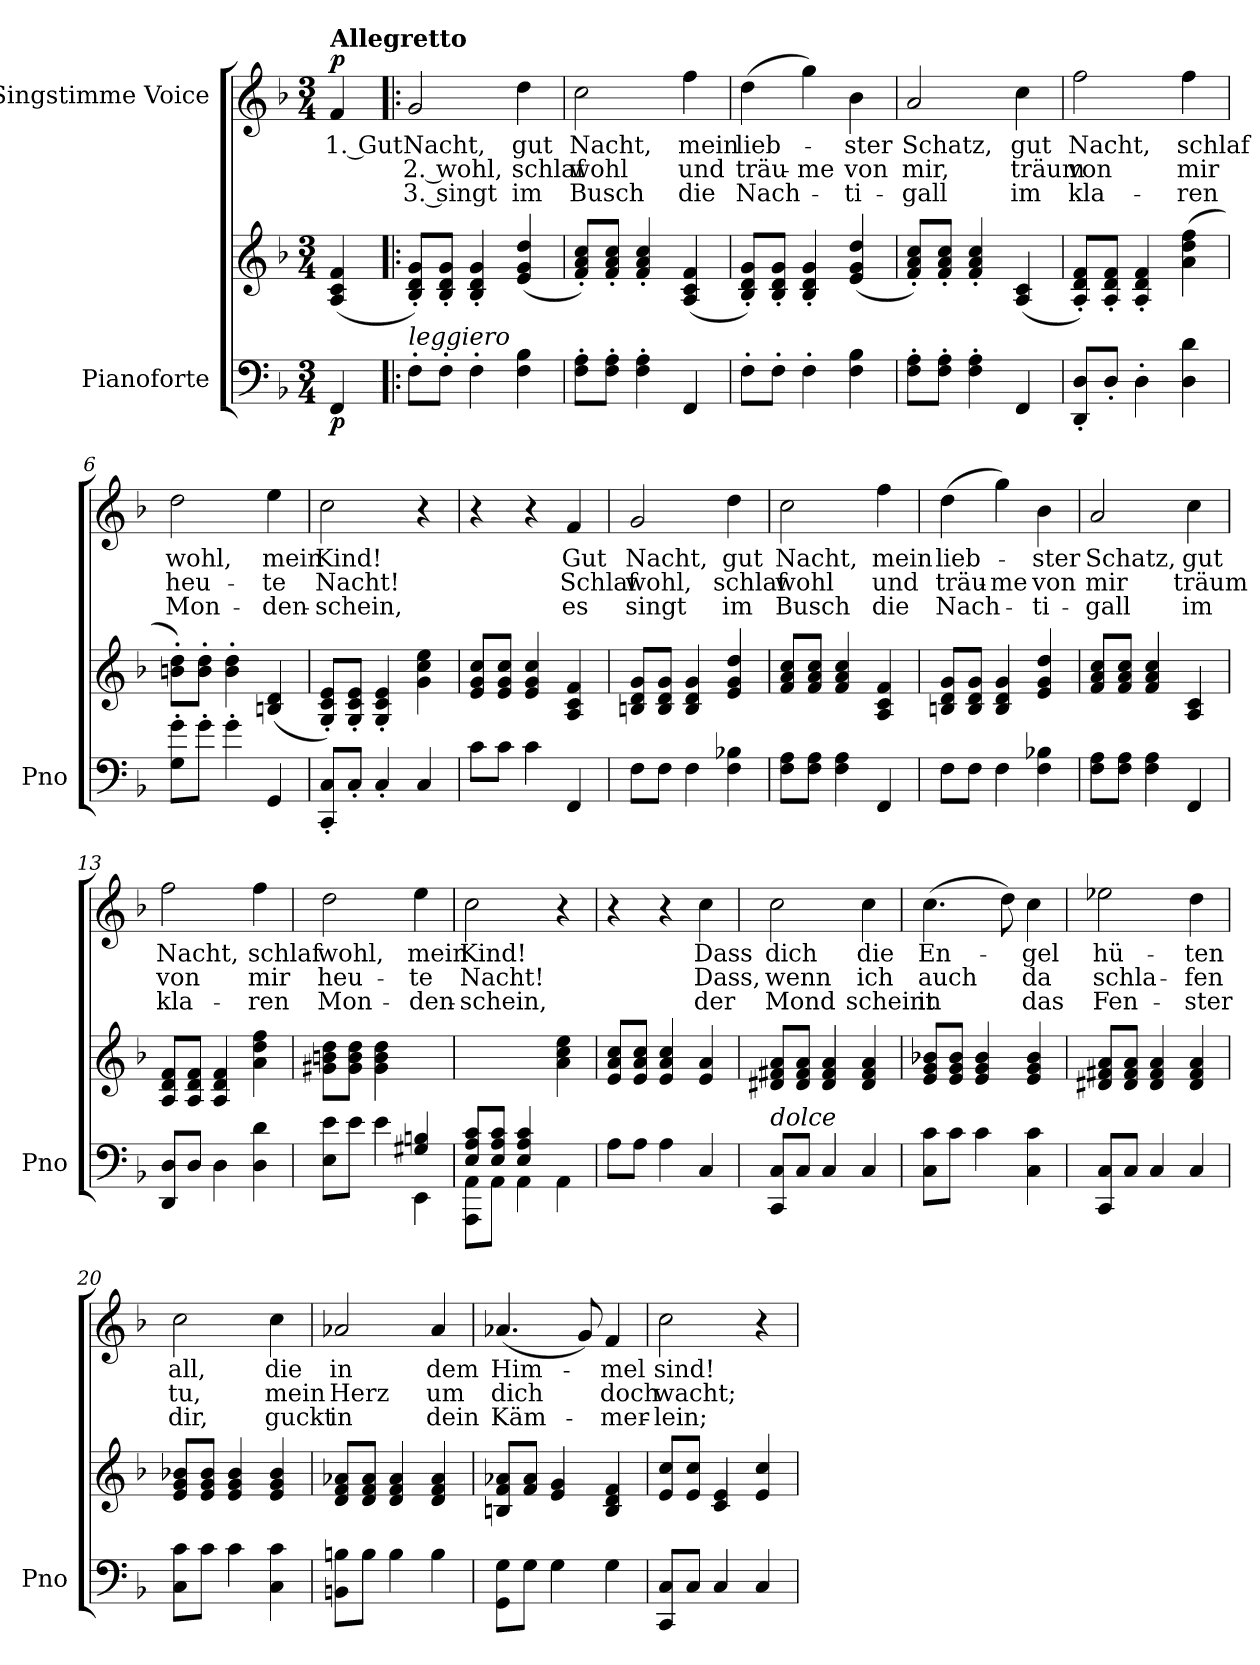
**kern	**kern	**dynam	**kern	**text	**text	**text	**dynam
*part2	*part2	*part2	*part1	*part1	*part1	*part1	*part1
*staff3	*staff2	*staff2/3	*staff1	*staff1	*staff1	*staff1	*staff1
*I"Pianoforte	*	*	*I"Singstimme Voice	*	*	*	*
*I'Pno	*	*	*	*	*	*	*
*clefF4	*clefG2	*	*clefG2	*	*	*	*
*k[b-]	*k[b-]	*	*k[b-]	*	*	*	*
*M3/4	*M3/4	*	*M3/4	*	*	*	*
=	=	=	=	=	=	=	=
!	!	!	!LO:TX:a:B:t=Allegretto	!	!	!	!
!	!	!LO:DY:b=2	!	!	!	!	!LO:DY:a
4FF/	(4A/ 4c/ 4f/	p	4f/	1. Gut	.	.	p
=1!|:	=1!|:	=1!|:	=1!|:	=1!|:	=1!|:	=1!|:	=1!|:
!LO:TX:i:t=leggiero	!	!	!	!	!	!	!
8F'\L	8B-/' 8d/' 8g/'L)	.	2g/	Nacht,	2. wohl,	3. singt	.
8F'\J	8B-/' 8d/' 8g/'J	.	.	.	.	.	.
4F'\	4B-/' 4d/' 4g/'	.	.	.	.	.	.
4F\ 4B-\	(4e/ 4g/ 4dd/	.	4dd\	gut	schlaf	im	.
=2	=2	=2	=2	=2	=2	=2	=2
8F\' 8A\'L	8f/' 8a/' 8cc/'L)	.	2cc\	Nacht,	wohl	Busch	.
8F\' 8A\'J	8f/' 8a/' 8cc/'J	.	.	.	.	.	.
4F\' 4A\'	4f/' 4a/' 4cc/'	.	.	.	.	.	.
4FF/	(4A/ 4c/ 4f/	.	4ff\	mein	und	die	.
=3	=3	=3	=3	=3	=3	=3	=3
8F'\L	8B-/' 8d/' 8g/'L)	.	(4dd\	lieb-	träu-	Nach-	.
8F'\J	8B-/' 8d/' 8g/'J	.	.	.	.	.	.
4F'\	4B-/' 4d/' 4g/'	.	4gg\)	.	-me	.	.
4F\ 4B-\	(4e/ 4g/ 4dd/	.	4b-\	-ster	von	-ti-	.
=4	=4	=4	=4	=4	=4	=4	=4
8F\' 8A\'L	8f/' 8a/' 8cc/'L)	.	2a/	Schatz,	mir,	-gall	.
8F\' 8A\'J	8f/' 8a/' 8cc/'J	.	.	.	.	.	.
4F\' 4A\'	4f/' 4a/' 4cc/'	.	.	.	.	.	.
4FF/	(4A/ 4c/	.	4cc\	gut	träum	im	.
=5	=5	=5	=5	=5	=5	=5	=5
8DD/' 8D/'L	8A/' 8d/' 8f/'L)	.	2ff\	Nacht,	von	kla-	.
8D'/J	8A/' 8d/' 8f/'J	.	.	.	.	.	.
4D'\	4A/' 4d/' 4f/'	.	.	.	.	.	.
4D\ 4d\	(4a\ 4dd\ 4ff\	.	4ff\	schlaf	mir	-ren	.
=6	=6	=6	=6	=6	=6	=6	=6
8G\' 8g\'L	8bn\' 8dd\'L)	.	2dd\	wohl,	heu-	Mon-	.
8g'\J	8b\' 8dd\'J	.	.	.	.	.	.
4g'\	4b\' 4dd\'	.	.	.	.	.	.
4GG/	(4Bn/ 4d/	.	4ee\	mein	-te	-den-	.
=7	=7	=7	=7	=7	=7	=7	=7
8CC/' 8C/'L	8G/' 8c/' 8e/'L)	.	2cc\	Kind!	Nacht!	-schein,	.
8C'/J	8G/' 8c/' 8e/'J	.	.	.	.	.	.
4C'</	4G/' 4c/' 4e/'	.	.	.	.	.	.
4C/	4g\ 4cc\ 4ee\	.	4r	.	.	.	.
=8	=8	=8	=8	=8	=8	=8	=8
8c\L	8e/ 8g/ 8cc/L	.	4r	.	.	.	.
8c\J	8e/ 8g/ 8cc/J	.	.	.	.	.	.
4c\	4e/ 4g/ 4cc/	.	4r	.	.	.	.
4FF/	4A/ 4c/ 4f/	.	4f/	Gut	Schlaf	es	.
=9	=9	=9	=9	=9	=9	=9	=9
8F\L	8Bn/ 8d/ 8g/L	.	2g/	Nacht,	wohl,	singt	.
8F\J	8B/ 8d/ 8g/J	.	.	.	.	.	.
4F\	4B/ 4d/ 4g/	.	.	.	.	.	.
4F\ 4B-X\	4e/ 4g/ 4dd/	.	4dd\	gut	schlaf	im	.
=10	=10	=10	=10	=10	=10	=10	=10
8F\ 8A\L	8f/ 8a/ 8cc/L	.	2cc\	Nacht,	wohl	Busch	.
8F\ 8A\J	8f/ 8a/ 8cc/J	.	.	.	.	.	.
4F\ 4A\	4f/ 4a/ 4cc/	.	.	.	.	.	.
4FF/	4A/ 4c/ 4f/	.	4ff\	mein	und	die	.
=11	=11	=11	=11	=11	=11	=11	=11
8F\L	8Bn/ 8d/ 8g/L	.	(4dd\	lieb-	träu-	Nach-	.
8F\J	8B/ 8d/ 8g/J	.	.	.	.	.	.
4F\	4B/ 4d/ 4g/	.	4gg\)	.	-me	.	.
4F\ 4B-X\	4e/ 4g/ 4dd/	.	4b-\	-ster	von	-ti-	.
=12	=12	=12	=12	=12	=12	=12	=12
8F\ 8A\L	8f/ 8a/ 8cc/L	.	2a/	Schatz,	mir	-gall	.
8F\ 8A\J	8f/ 8a/ 8cc/J	.	.	.	.	.	.
4F\ 4A\	4f/ 4a/ 4cc/	.	.	.	.	.	.
4FF/	4A/ 4c/	.	4cc\	gut	träum	im	.
=13	=13	=13	=13	=13	=13	=13	=13
8DD/ 8D/L	8A/ 8d/ 8f/L	.	2ff\	Nacht,	von	kla-	.
8D/J	8A/ 8d/ 8f/J	.	.	.	.	.	.
4D\	4A/ 4d/ 4f/	.	.	.	.	.	.
4D\ 4d\	4a\ 4dd\ 4ff\	.	4ff\	schlaf	mir	-ren	.
=14	=14	=14	=14	=14	=14	=14	=14
*^	*	*	*	*	*	*	*
2ryy	8E\ 8e\L	8g#X\ 8bn\ 8dd\L	.	2dd\	wohl,	heu-	Mon-	.
.	8e\J	8g#\ 8b\ 8dd\J	.	.	.	.	.	.
.	4e\	4g#\ 4b\ 4dd\	.	.	.	.	.	.
4G#X/ 4Bn/	4EE\	4ryy	.	4ee\	mein	-te	-den-	.
=15	=15	=15	=15	=15	=15	=15	=15	=15
8E/ 8A/ 8c/L	8AAA\ 8AA\L	2ryy	.	2cc\	Kind!	Nacht!	-schein,	.
8E/ 8A/ 8c/J	8AA\J	.	.	.	.	.	.	.
4E/ 4A/ 4c/	4AA\	.	.	.	.	.	.	.
4ryy	4AA\	4a\ 4cc\ 4ee\	.	4r	.	.	.	.
*v	*v	*	*	*	*	*	*	*
=16	=16	=16	=16	=16	=16	=16	=16
8A\L	8e/ 8a/ 8cc/L	.	4r	.	.	.	.
8A\J	8e/ 8a/ 8cc/J	.	.	.	.	.	.
4A\	4e/ 4a/ 4cc/	.	4r	.	.	.	.
4C/	4e/ 4a/	.	4cc\	Dass	Dass,	der	.
=17	=17	=17	=17	=17	=17	=17	=17
!LO:TX:i:t=dolce	!	!	!	!	!	!	!
8CC/ 8C/L	8d#X/ 8f#X/ 8a/L	.	2cc\	dich	wenn	Mond	.
8C/J	8d#/ 8f#/ 8a/J	.	.	.	.	.	.
4C/	4d#/ 4f#/ 4a/	.	.	.	.	.	.
4C/	4d#/ 4f#/ 4a/	.	4cc\	die	ich	scheint	.
=18	=18	=18	=18	=18	=18	=18	=18
8C\ 8c\L	8e/ 8g/ 8b-X/L	.	(4.cc\	En-	auch	in	.
8c\J	8e/ 8g/ 8b-/J	.	.	.	.	.	.
4c\	4e/ 4g/ 4b-/	.	.	.	.	.	.
.	.	.	8dd\)	.	.	.	.
4C\ 4c\	4e/ 4g/ 4b-/	.	4cc\	-gel	da	das	.
=19	=19	=19	=19	=19	=19	=19	=19
8CC/ 8C/L	8d#X/ 8f#X/ 8a/L	.	2ee-X\	hü-	schla-	Fen-	.
8C/J	8d#/ 8f#/ 8a/J	.	.	.	.	.	.
4C/	4d#/ 4f#/ 4a/	.	.	.	.	.	.
4C/	4d#/ 4f#/ 4a/	.	4dd\	-ten	-fen	-ster	.
=20	=20	=20	=20	=20	=20	=20	=20
8C\ 8c\L	8e/ 8g/ 8b-X/L	.	2cc\	all,	tu,	dir,	.
8c\J	8e/ 8g/ 8b-/J	.	.	.	.	.	.
4c\	4e/ 4g/ 4b-/	.	.	.	.	.	.
4C\ 4c\	4e/ 4g/ 4b-/	.	4cc\	die	mein	guckt	.
=21	=21	=21	=21	=21	=21	=21	=21
8BBn\ 8Bn\L	8d/ 8f/ 8a-X/L	.	2a-X/	in	Herz	in	.
8B\J	8d/ 8f/ 8a-/J	.	.	.	.	.	.
4B\	4d/ 4f/ 4a-/	.	.	.	.	.	.
4B\	4d/ 4f/ 4a-/	.	4a-/	dem	um	dein	.
=22	=22	=22	=22	=22	=22	=22	=22
8GG\ 8G\L	8Bn/ 8f/ 8a-X/L	.	(4.a-X/	Him-	dich	Käm-	.
8G\J	8f/ 8a-/J	.	.	.	.	.	.
4G\	4e/ 4g/	.	.	.	.	.	.
.	.	.	8g/)	.	.	.	.
4G\	4B/ 4d/ 4f/	.	4f/	-mel	doch	-mer-	.
=23	=23	=23	=23	=23	=23	=23	=23
8CC/ 8C/L	8e/ 8cc/L	.	2cc\	sind!	wacht;	-lein;	.
8C/J	8e/ 8cc/J	.	.	.	.	.	.
4C/	4c/ 4e/	.	.	.	.	.	.
4C/	4e/ 4cc/	.	4r	.	.	.	.
=	=	=	=	=	=	=	=
*-	*-	*-	*-	*-	*-	*-	*-
